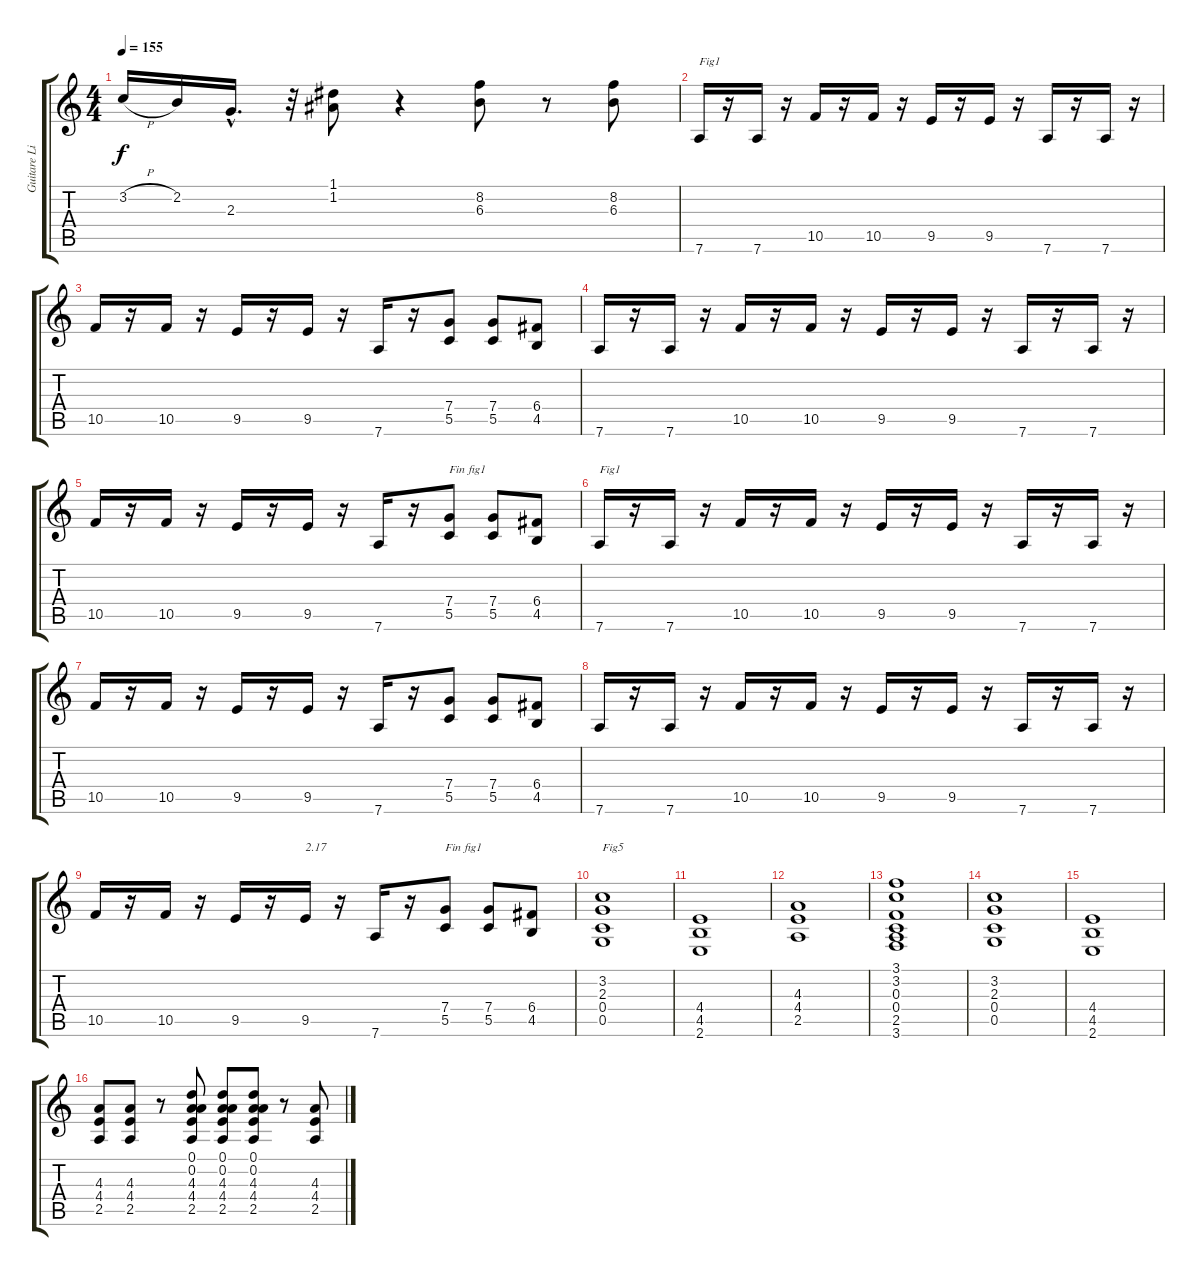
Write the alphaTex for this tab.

\track ("Guitare Live D" "Guitare Li") {instrument distortionguitar}
\staff {score tabs}
\tuning (D4 A3 F3 C3 G2 D2) {hide}
\ts (4 4)
\tempo 155
\clef g2
\ks c
3.2{h}.16{dy f} 2.2.16 2.3{hac}.16{d} r.32 (1.1 1.2).8 r.4 (8.2 6.3).8 r.8 (8.2 6.3).8 |
7.6.16{txt "Fig1"} r.16 7.6.16 r.16 10.5.16 r.16 10.5.16 r.16 9.5.16 r.16 9.5.16 r.16 7.6.16 r.16 7.6.16 r.16 |
10.5.16 r.16 10.5.16 r.16 9.5.16 r.16 9.5.16 r.16 7.6.16 r.16 (7.4 5.5).8 (7.4 5.5).8 (6.4 4.5).8 |
7.6.16 r.16 7.6.16 r.16 10.5.16 r.16 10.5.16 r.16 9.5.16 r.16 9.5.16 r.16 7.6.16 r.16 7.6.16 r.16 |
10.5.16 r.16 10.5.16 r.16 9.5.16 r.16 9.5.16 r.16 7.6.16 r.16 (7.4 5.5).8{txt "Fin fig1"} (7.4 5.5).8 (6.4 4.5).8 |
7.6.16{txt "Fig1"} r.16 7.6.16 r.16 10.5.16 r.16 10.5.16 r.16 9.5.16 r.16 9.5.16 r.16 7.6.16 r.16 7.6.16 r.16 |
10.5.16 r.16 10.5.16 r.16 9.5.16 r.16 9.5.16 r.16 7.6.16 r.16 (7.4 5.5).8 (7.4 5.5).8 (6.4 4.5).8 |
7.6.16 r.16 7.6.16 r.16 10.5.16 r.16 10.5.16 r.16 9.5.16 r.16 9.5.16 r.16 7.6.16 r.16 7.6.16 r.16 |
10.5.16 r.16 10.5.16 r.16 9.5.16 r.16 9.5.16{txt "2.17"} r.16 7.6.16 r.16 (7.4 5.5).8{txt "Fin fig1"} (7.4 5.5).8 (6.4 4.5).8 |
(3.2 2.3 0.4 0.5).1{txt "Fig5"} |
(4.4 4.5 2.6).1 |
(4.3 4.4 2.5).1 |
(3.1 3.2 0.3 0.4 2.5 3.6).1 |
(3.2 2.3 0.4 0.5).1 |
(4.4 4.5 2.6).1 |
(4.3 4.4 2.5).8 (4.3 4.4 2.5).8 r.8 (0.1 0.2 4.3 4.4 2.5).8 (0.1 0.2 4.3 4.4 2.5).8 (0.1 0.2 4.3 4.4 2.5).8 r.8 (4.3 4.4 2.5).8
